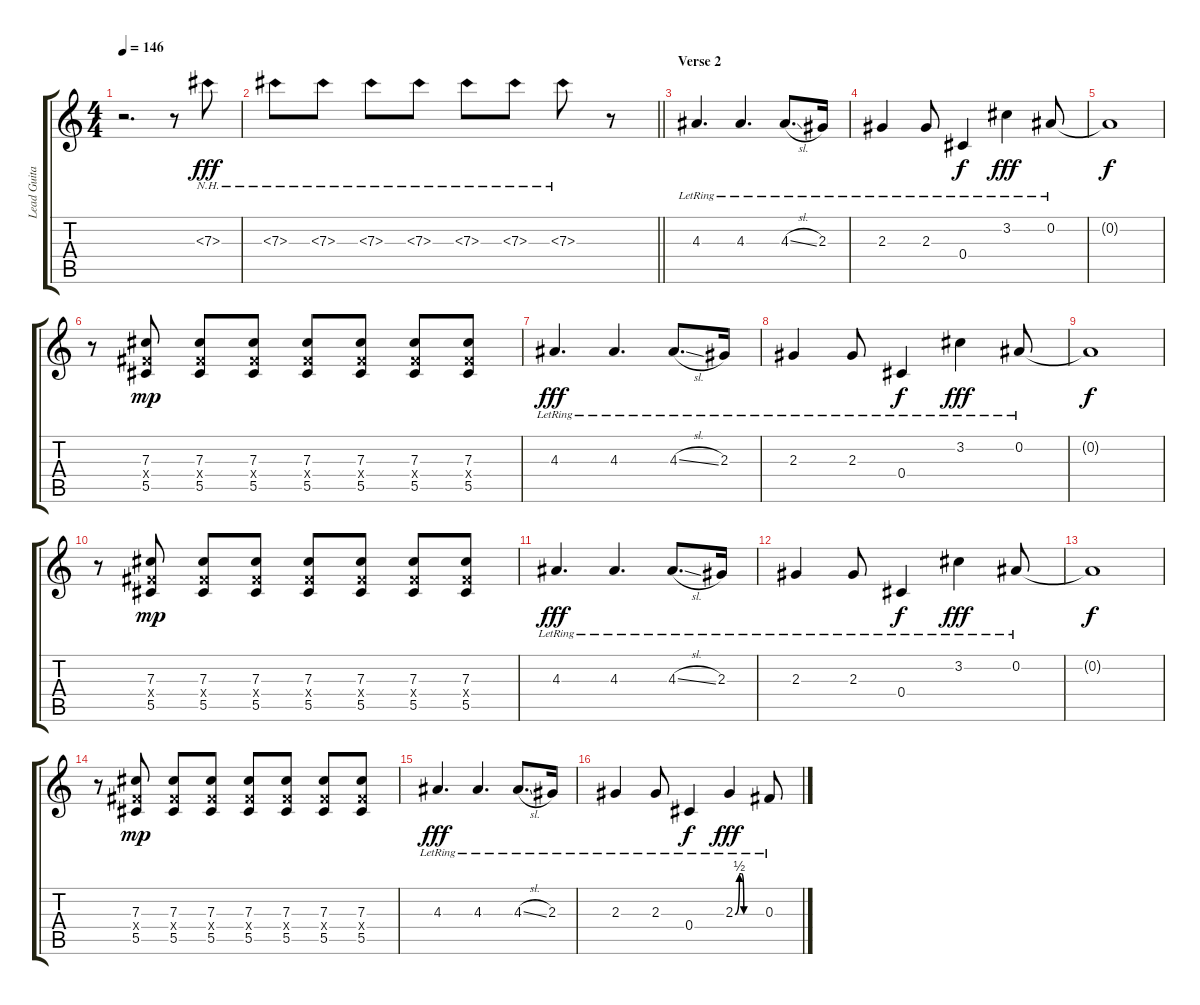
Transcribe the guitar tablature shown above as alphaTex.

\track ("Lead Guitar" "Lead Guita") {instrument electricguitarclean}
\staff {score tabs}
\tuning (Eb4 Bb3 Gb3 Db3 Ab2 Db2) {hide}
\ts (4 4)
\tempo 146
\clef g2
\ks c
r.2{d dy fff} r.8 7.3{nh}.8{volume 16} |
\barLineRight lightlight
7.3{nh}.8 7.3{nh}.8 7.3{nh}.8 7.3{nh}.8 7.3{nh}.8 7.3{nh}.8 7.3{nh}.8 r.8 |
\section ("" "Verse 2")
4.3{lr}.4{d volume 16} 4.3{lr}.4{d} 4.3{sl lr}.8{d} 2.3{lr}.16 |
2.3{lr}.4 2.3{lr}.8 0.4{lr}.4{dy f} 3.2{lr}.4{dy fff} 0.2{lr}.8 |
0.2{t}.1{dy f} |
r.8 (7.3 5.4{x} 5.5).8{dy mp} (7.3 5.4{x} 5.5).8 (7.3 5.4{x} 5.5).8 (7.3 5.4{x} 5.5).8 (7.3 5.4{x} 5.5).8 (7.3 5.4{x} 5.5).8 (7.3 5.4{x} 5.5).8 |
4.3{lr}.4{d dy fff} 4.3{lr}.4{d} 4.3{sl lr}.8{d} 2.3{lr}.16 |
2.3{lr}.4 2.3{lr}.8 0.4{lr}.4{dy f} 3.2{lr}.4{dy fff} 0.2{lr}.8 |
0.2{t}.1{dy f} |
r.8 (7.3 5.4{x} 5.5).8{dy mp} (7.3 5.4{x} 5.5).8 (7.3 5.4{x} 5.5).8 (7.3 5.4{x} 5.5).8 (7.3 5.4{x} 5.5).8 (7.3 5.4{x} 5.5).8 (7.3 5.4{x} 5.5).8 |
4.3{lr}.4{d dy fff} 4.3{lr}.4{d} 4.3{sl lr}.8{d} 2.3{lr}.16 |
2.3{lr}.4 2.3{lr}.8 0.4{lr}.4{dy f} 3.2{lr}.4{dy fff} 0.2{lr}.8 |
0.2{t}.1{dy f} |
r.8 (7.3 5.4{x} 5.5).8{dy mp} (7.3 5.4{x} 5.5).8 (7.3 5.4{x} 5.5).8 (7.3 5.4{x} 5.5).8 (7.3 5.4{x} 5.5).8 (7.3 5.4{x} 5.5).8 (7.3 5.4{x} 5.5).8 |
4.3{lr}.4{d dy fff} 4.3{lr}.4{d} 4.3{sl lr}.8{d} 2.3{lr}.16 |
2.3{lr}.4 2.3{lr}.8 0.4{lr}.4{dy f} 2.3{be (custom 0 0 10 2 15 2 20 0 25 0 30 0 60 0) lr}.4{dy fff} 0.3{lr}.8
